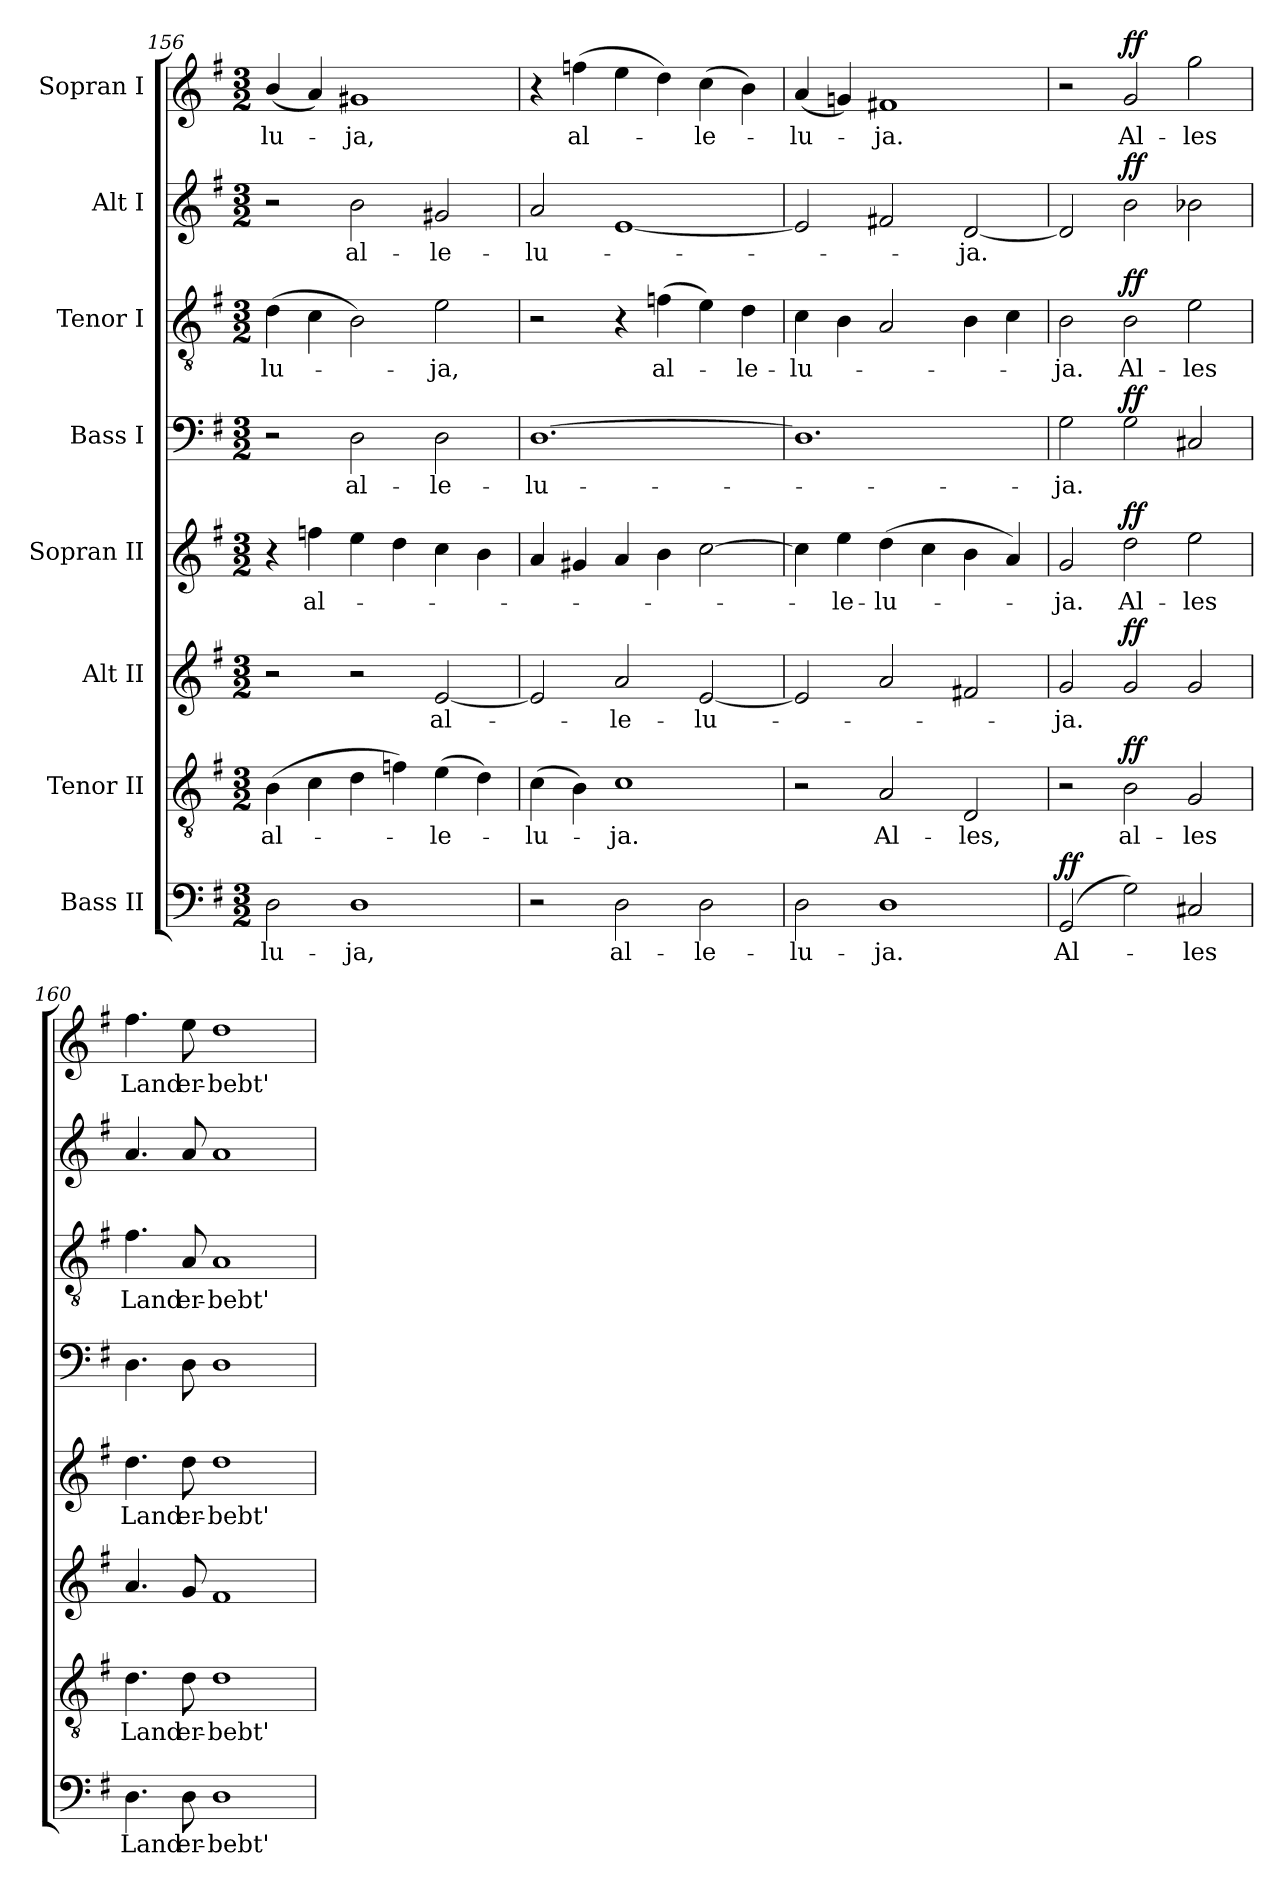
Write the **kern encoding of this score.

**kern	**text	**dynam	**kern	**text	**dynam	**kern	**text	**dynam	**kern	**text	**dynam	**kern	**text	**dynam	**kern	**text	**dynam	**kern	**text	**dynam	**kern	**text	**dynam
*part8	*part8	*part8	*part7	*part7	*part7	*part6	*part6	*part6	*part5	*part5	*part5	*part4	*part4	*part4	*part3	*part3	*part3	*part2	*part2	*part2	*part1	*part1	*part1
*staff8	*staff8	*staff8	*staff7	*staff7	*staff7	*staff6	*staff6	*staff6	*staff5	*staff5	*staff5	*staff4	*staff4	*staff4	*staff3	*staff3	*staff3	*staff2	*staff2	*staff2	*staff1	*staff1	*staff1
*I"Bass II	*	*	*I"Tenor II	*	*	*I"Alt II	*	*	*I"Sopran II	*	*	*I"Bass I	*	*	*I"Tenor I	*	*	*I"Alt I	*	*	*I"Sopran I	*	*
*clefF4	*	*	*clefGv2	*	*	*clefG2	*	*	*clefG2	*	*	*clefF4	*	*	*clefGv2	*	*	*clefG2	*	*	*clefG2	*	*
*k[f#]	*	*	*k[f#]	*	*	*k[f#]	*	*	*k[f#]	*	*	*k[f#]	*	*	*k[f#]	*	*	*k[f#]	*	*	*k[f#]	*	*
*G:	*	*	*G:	*	*	*G:	*	*	*G:	*	*	*G:	*	*	*G:	*	*	*G:	*	*	*G:	*	*
*M3/2	*	*	*M3/2	*	*	*M3/2	*	*	*M3/2	*	*	*M3/2	*	*	*M3/2	*	*	*M3/2	*	*	*M3/2	*	*
=156	=156	=156	=156	=156	=156	=156	=156	=156	=156	=156	=156	=156	=156	=156	=156	=156	=156	=156	=156	=156	=156	=156	=156
2D\	-lu-	.	(>4B\	al-	.	2r	.	.	4r	.	.	2r	.	.	(4d\	-lu-	.	2r	.	.	(4b/	-lu-	.
.	.	.	4c\	.	.	.	.	.	4ffn\	al-	.	.	.	.	4c\	.	.	.	.	.	4a/)	.	.
1D	-ja,	.	4d\	.	.	2r	.	.	4ee\	.	.	2D\	al-	.	2B\)	.	.	2b\	al-	.	1g#X	-ja,	.
.	.	.	4fn\)	.	.	.	.	.	4dd\	.	.	.	.	.	.	.	.	.	.	.	.	.	.
.	.	.	(>4e\	-le-	.	[2e/	al-	.	4cc\	.	.	2D\	-le-	.	2e\	-ja,	.	2g#X/	-le-	.	.	.	.
.	.	.	4d\)	.	.	.	.	.	4b\	.	.	.	.	.	.	.	.	.	.	.	.	.	.
!!LO:LB:g=z
=157	=157	=157	=157	=157	=157	=157	=157	=157	=157	=157	=157	=157	=157	=157	=157	=157	=157	=157	=157	=157	=157	=157	=157
2r	.	.	(4c\	-lu-	.	2e/]	.	.	4a/	.	.	[1.D	-lu-	.	2r	.	.	2a/	-lu-	.	4r	.	.
.	.	.	4B\)	.	.	.	.	.	4g#X/	.	.	.	.	.	.	.	.	.	.	.	(>4ffn\	al-	.
2D\	al-	.	1c	-ja.	.	2a/	-le-	.	4a/	.	.	.	.	.	4r	.	.	[1e	.	.	4ee\	.	.
.	.	.	.	.	.	.	.	.	4b\	.	.	.	.	.	(>4fn\	al-	.	.	.	.	4dd\)	.	.
2D\	-le-	.	.	.	.	[2e/	-lu-	.	[2cc\	.	.	.	.	.	4e\)	.	.	.	.	.	(>4cc\	-le-	.
.	.	.	.	.	.	.	.	.	.	.	.	.	.	.	4d\	-le-	.	.	.	.	4b\)	.	.
=158	=158	=158	=158	=158	=158	=158	=158	=158	=158	=158	=158	=158	=158	=158	=158	=158	=158	=158	=158	=158	=158	=158	=158
2D\	-lu-	.	2r	.	.	2e/]	.	.	4cc\]	.	.	1.D]	.	.	4c\	-lu-	.	2e/]	.	.	(4a/	-lu-	.
.	.	.	.	.	.	.	.	.	4ee\	-le-	.	.	.	.	4B\	.	.	.	.	.	4gn/)	.	.
1D	-ja.	.	2A/	Al-	.	2a/	.	.	(>4dd\	-lu-	.	.	.	.	2A/	.	.	2f#X/	.	.	1f#X	-ja.	.
.	.	.	.	.	.	.	.	.	4cc\	.	.	.	.	.	.	.	.	.	.	.	.	.	.
.	.	.	2D/	-les,	.	2f#X/	.	.	4b\	.	.	.	.	.	4B\	.	.	[2d/	-ja.	.	.	.	.
.	.	.	.	.	.	.	.	.	4a/)	.	.	.	.	.	4c\	.	.	.	.	.	.	.	.
=159	=159	=159	=159	=159	=159	=159	=159	=159	=159	=159	=159	=159	=159	=159	=159	=159	=159	=159	=159	=159	=159	=159	=159
!	!	!LO:DY:a	!	!	!	!	!	!	!	!	!	!	!	!	!	!	!	!	!	!	!	!	!
(2GG/	Al-	ff	2r	.	.	2g/	-ja.	.	2g/	-ja.	.	2G\	-ja.	.	2B\	-ja.	.	2d/]	.	.	2r	.	.
!	!	!	!	!	!LO:DY:a	!	!	!LO:DY:a	!	!	!LO:DY:a	!	!	!LO:DY:a	!	!	!LO:DY:a	!	!	!LO:DY:a	!	!	!LO:DY:a
2G\)	.	.	2B\	al-	ff	2g/	.	ff	2dd\	Al-	ff	2G\	.	ff	2B\	Al-	ff	2b\	.	ff	2g/	Al-	ff
2C#X/	-les	.	2G/	-les	.	2g/	.	.	2ee\	-les	.	2C#X/	.	.	2e\	-les	.	2b-X\	.	.	2gg\	-les	.
=160	=160	=160	=160	=160	=160	=160	=160	=160	=160	=160	=160	=160	=160	=160	=160	=160	=160	=160	=160	=160	=160	=160	=160
4.D\	Land	.	4.d\	Land	.	4.a/	.	.	4.dd\	Land	.	4.D\	.	.	4.f#\	Land	.	4.a/	.	.	4.ff#\	Land	.
8D\	er-	.	8d\	er-	.	8g/	.	.	8dd\	er-	.	8D\	.	.	8A/	er-	.	8a/	.	.	8ee\	er-	.
1D	-bebt'	.	1d	-bebt'	.	1f#	.	.	1dd	-bebt'	.	1D	.	.	1A	-bebt'	.	1a	.	.	1dd	-bebt'	.
=	=	=	=	=	=	=	=	=	=	=	=	=	=	=	=	=	=	=	=	=	=	=	=
*-	*-	*-	*-	*-	*-	*-	*-	*-	*-	*-	*-	*-	*-	*-	*-	*-	*-	*-	*-	*-	*-	*-	*-
